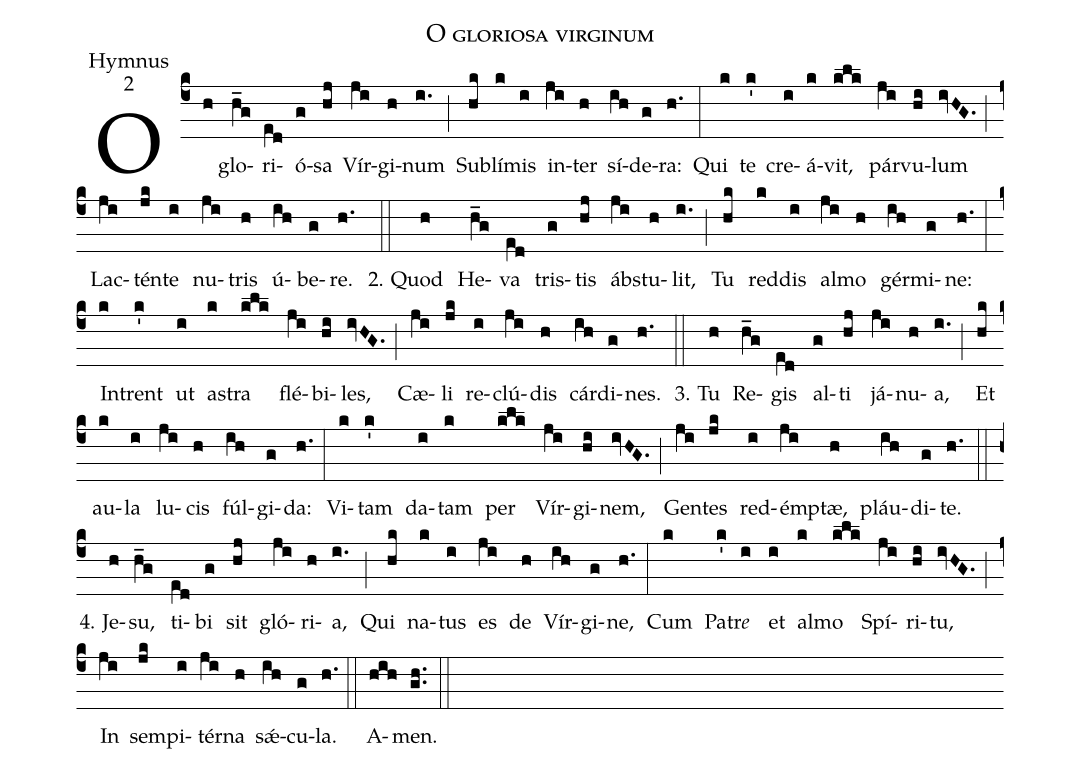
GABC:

name: O gloriosa virginum;
office-part: Hymnus;
mode: 2;
%%
(c4) O(h) glo(h_g)ri(e[ll:1]d)ó(g)sa(hj) Vír(ji)gi(h)num(i.) (;) Sub(hk)lí(k)mis(i) in(ji)ter(h) sí(ih)de(g)ra:(h.) (:)
Qui(k) te(k') cre(i)á(k)vit,(klk) pár(ji)vu(hi)lum(ivHG.) (;) Lac(ji)tén(jk)te(i) nu(ji)tris(h) ú(ih)be(g)re.(h.) (::)
2. Quod(h) He(h_g)va(e[ll:1]d) tris(g)tis(hj) ábs(ji)tu(h)lit,(i.) (;) Tu(hk) red(k)dis(i) al(ji)mo(h) gér(ih)mi(g)ne:(h.) (:)
In(k)trent(k') ut(i) as(k)tra(klk) flé(ji)bi(hi)les,(ivHG.) (;) Cæ(ji)li(jk) re(i)clú(ji)dis(h) cár(ih)di(g)nes.(h.) (::)
3. Tu(h) Re(h_g)gis(e[ll:1]d) al(g)ti(hj) já(ji)nu(h)a,(i.) (;) Et(hk) au(k)la(i) lu(ji)cis(h) fúl(ih)gi(g)da:(h.) (:)
Vi(k)tam(k') da(i)tam(k) per(klk) Vír(ji)gi(hi)nem,(ivHG.) (;) Gen(ji)tes(jk) red(i)émp(ji)tæ,(h) pláu(ih)di(g)te.(h.) (::)
4. Je(h)su,(h_g) ti(e[ll:1]d)bi(g) sit(hj) gló(ji)ri(h)a,(i.) (;) Qui(hk) na(k)tus(i) es(ji) de(h) Vír(ih)gi(g)ne,(h.) (:)
Cum(k) Pa(k')tr{<i>e</i>}(i) et(i) al(k)mo(klk) Spí(ji)ri(hi)tu,(ivHG.) (;) In(ji) sem(jk)pi(i)tér(ji)na(h) sǽ(ih)cu(g)la.(h.) (::)
A(hih)men.(gh..) (::)
